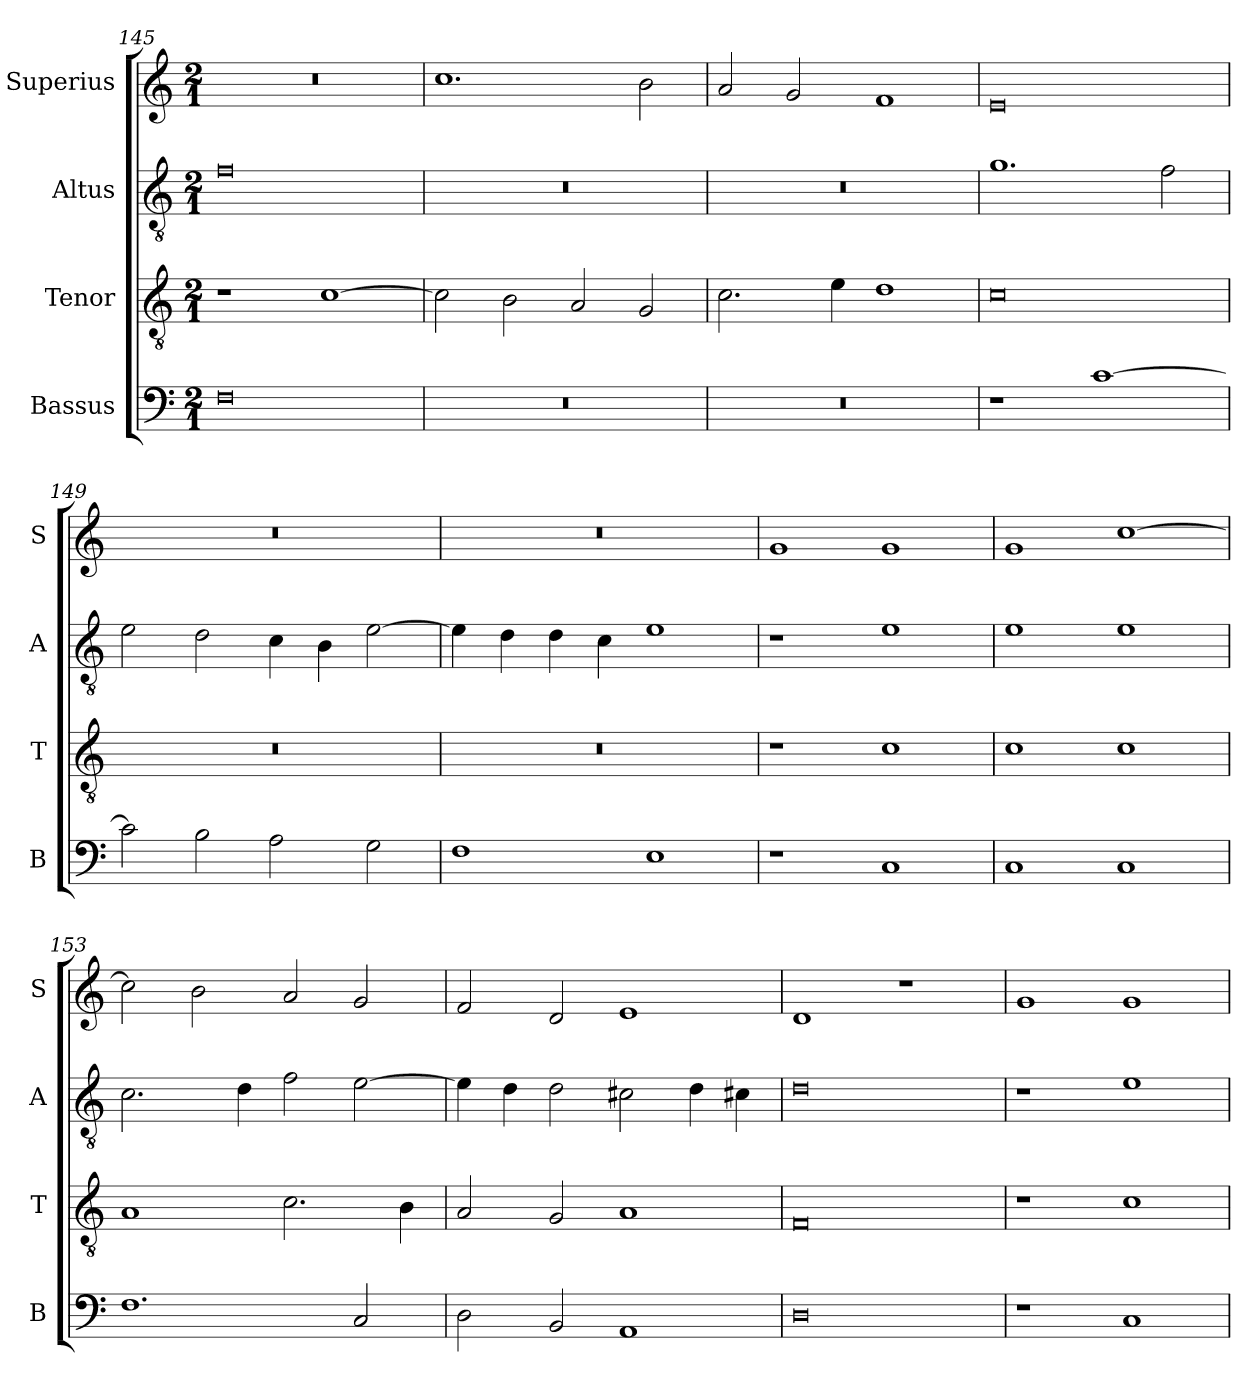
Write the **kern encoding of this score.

**kern	**kern	**kern	**kern
*part4	*part3	*part2	*part1
*staff4	*staff3	*staff2	*staff1
*I"Bassus	*I"Tenor	*I"Altus	*I"Superius
*I'B	*I'T	*I'A	*I'S
*clefF4	*clefGv2	*clefGv2	*clefG2
*k[]	*k[]	*k[]	*k[]
*M2/1	*M2/1	*M2/1	*M2/1
=145	=145	=145	=145
0F	1r	0f	0r
.	[1c	.	.
=146	=146	=146	=146
0r	2c\]	0r	1.cc
.	2B\	.	.
.	2A/	.	.
.	2G/	.	2b\
=147	=147	=147	=147
0r	2.c\	0r	2a/
.	.	.	2g/
.	4e\	.	.
.	1d	.	1f
=148	=148	=148	=148
1r	0c	1.g	0e
[1c	.	.	.
.	.	2f\	.
=149	=149	=149	=149
2c\]	0r	2e\	0r
2B\	.	2d\	.
2A\	.	4c\	.
.	.	4B\	.
2G\	.	[2e\	.
=150	=150	=150	=150
1F	0r	4e\]	0r
.	.	4d\	.
.	.	4d\	.
.	.	4c\	.
1E	.	1e	.
=151	=151	=151	=151
1r	1r	1r	1g
1C	1c	1e	1g
=152	=152	=152	=152
1C	1c	1e	1g
1C	1c	1e	[1cc
=153	=153	=153	=153
1.F	1A	2.c\	2cc\]
.	.	.	2b\
.	.	4d\	.
.	2.c\	2f\	2a/
2C/	.	[2e\	2g/
.	4B\	.	.
=154	=154	=154	=154
2D\	2A/	4e\]	2f/
.	.	4d\	.
2BB/	2G/	2d\	2d/
1AA	1A	2c#X\	1e
.	.	4d\	.
.	.	4c#X\	.
=155	=155	=155	=155
0D	0F	0d	1d
.	.	.	1r
=156	=156	=156	=156
1r	1r	1r	1g
1C	1c	1e	1g
=	=	=	=
*-	*-	*-	*-
